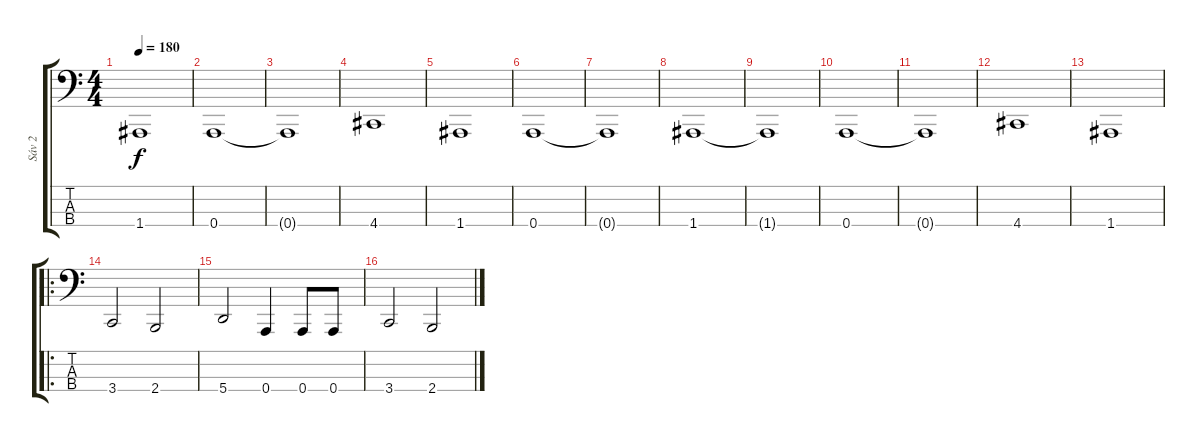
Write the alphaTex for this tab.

\track ("Sáv 2" "Sáv 2") {instrument slapbass2}
\staff {score tabs}
\tuning (D2 A1 E1 A0) {hide}
\ts (4 4)
\tempo 180
\clef f4
\ks c
1.4{t}.1{dy f} |
0.4.1 |
0.4{t}.1 |
4.4.1 |
1.4.1 |
0.4.1 |
0.4{t}.1 |
1.4.1 |
1.4{t}.1 |
0.4.1 |
0.4{t}.1 |
4.4.1 |
1.4.1 |
\ro
3.4.2 2.4.2 |
5.4.2 0.4.4 0.4.8 0.4.8 |
3.4.2 2.4.2
